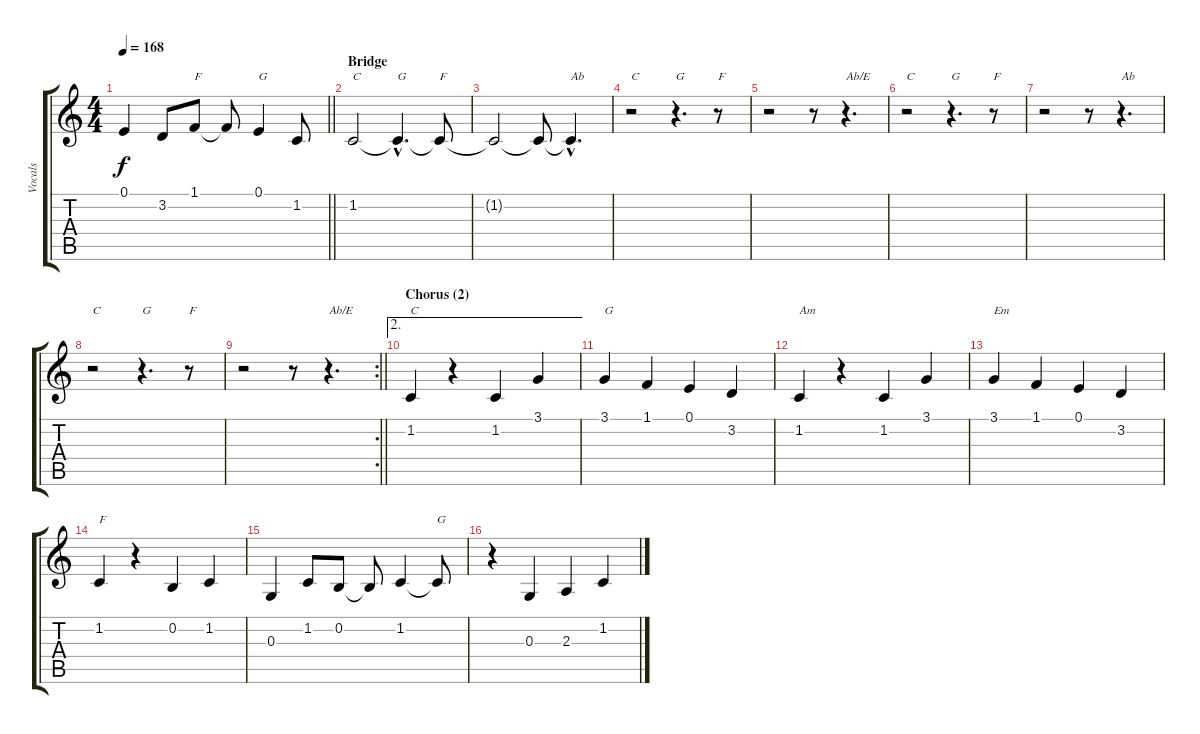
\track ("Vocals" "Vocals") {instrument sopranosax}
\staff {score tabs}
\tuning (E4 B3 G3 D3 A2 E2) {hide}
\ts (4 4)
\tempo 168
\clef g2
\barLineRight lightlight
\ks c
0.1.4{dy f} 3.2.8 1.1.8{txt "F"} 1.1{t}.8 0.1.4{txt "G"} 1.2.8 |
\section ("" "Bridge")
1.2.2{txt "C"} 1.2{hac t}.4{d txt "G"} 1.2{t}.8{txt "F"} |
1.2{t}.2 1.2{t}.8 1.2{hac t}.4{d txt "Ab"} |
r.2{txt "C"} r.4{d txt "G"} r.8{txt "F"} |
r.2 r.8 r.4{d txt "Ab/E"} |
r.2{txt "C"} r.4{d txt "G"} r.8{txt "F"} |
r.2 r.8 r.4{d txt "Ab"} |
r.2{txt "C"} r.4{d txt "G"} r.8{txt "F"} |
\rc 2
\barLineRight lightlight
r.2 r.8 r.4{d txt "Ab/E"} |
\ae 2
\section ("" "Chorus (2)")
1.2.4{txt "C"} r.4 1.2.4 3.1.4 |
3.1.4{txt "G"} 1.1.4 0.1.4 3.2.4 |
1.2.4{txt "Am"} r.4 1.2.4 3.1.4 |
3.1.4{txt "Em"} 1.1.4 0.1.4 3.2.4 |
1.2.4{txt "F"} r.4 0.2.4 1.2.4 |
0.3.4 1.2.8 0.2.8 0.2{t}.8 1.2.4 1.2{t}.8{txt "G"} |
r.4 0.3.4 2.3.4 1.2.4
